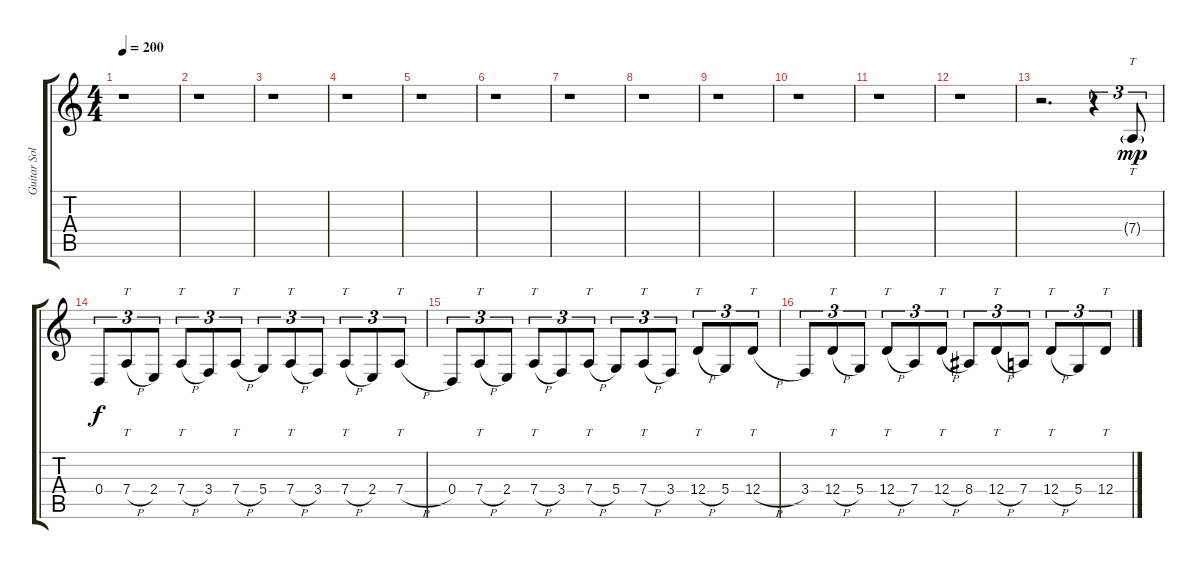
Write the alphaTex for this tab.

\track ("Guitar Solo" "Guitar Sol") {instrument lead8bassandlead}
\staff {score tabs}
\tuning (E4 B3 G3 D3 A2 E2) {hide}
\ts (4 4)
\tempo 200
\clef g2
\ks c
r.1{dy mp} |
r.1 |
r.1 |
r.1 |
r.1 |
r.1 |
r.1 |
r.1 |
r.1 |
r.1 |
r.1 |
r.1 |
r.2{d} r.4{tu (3 2)} 7.4{g}.8{tt tu (3 2)} |
0.4.8{tu (3 2) dy f} 7.4{h}.8{tt tu (3 2)} 2.4.8{tu (3 2)} 7.4{h}.8{tt tu (3 2)} 3.4.8{tu (3 2)} 7.4{h}.8{tt tu (3 2)} 5.4.8{tu (3 2)} 7.4{h}.8{tt tu (3 2)} 3.4.8{tu (3 2)} 7.4{h}.8{tt tu (3 2)} 2.4.8{tu (3 2)} 7.4{h}.8{tt tu (3 2)} |
0.4.8{tu (3 2)} 7.4{h}.8{tt tu (3 2)} 2.4.8{tu (3 2)} 7.4{h}.8{tt tu (3 2)} 3.4.8{tu (3 2)} 7.4{h}.8{tt tu (3 2)} 5.4.8{tu (3 2)} 7.4{h}.8{tt tu (3 2)} 3.4.8{tu (3 2)} 12.4{h}.8{tt tu (3 2)} 5.4.8{tu (3 2)} 12.4{h}.8{tt tu (3 2)} |
3.4.8{tu (3 2)} 12.4{h}.8{tt tu (3 2)} 5.4.8{tu (3 2)} 12.4{h}.8{tt tu (3 2)} 7.4.8{tu (3 2)} 12.4{h}.8{tt tu (3 2)} 8.4.8{tu (3 2)} 12.4{h}.8{tt tu (3 2)} 7.4.8{tu (3 2)} 12.4{h}.8{tt tu (3 2)} 5.4.8{tu (3 2)} 12.4{h}.8{tt tu (3 2)}
